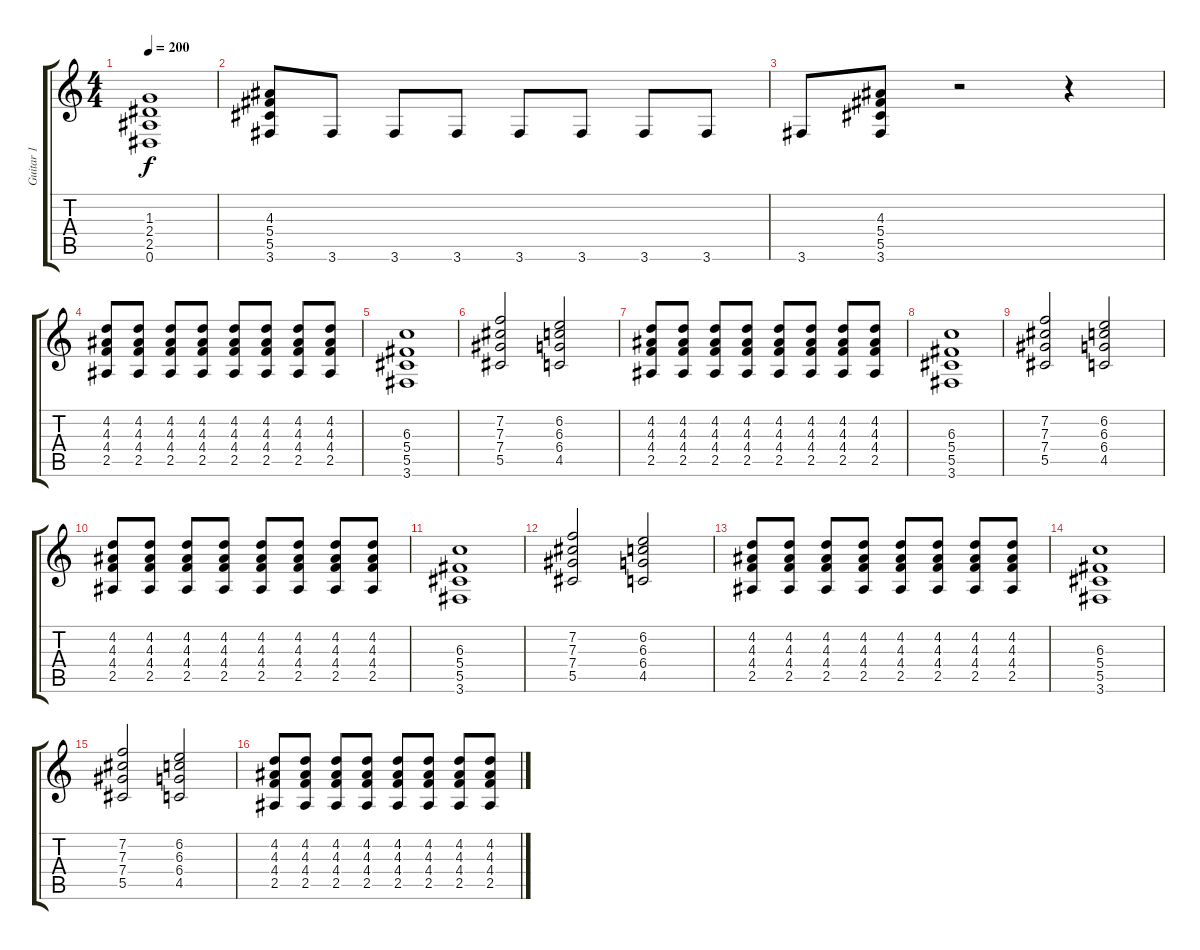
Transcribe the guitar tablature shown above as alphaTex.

\track ("Guitar 1" "Guitar 1") {instrument overdrivenguitar}
\staff {score tabs}
\tuning (Eb4 Bb3 Gb3 Db3 Ab2 Eb2) {hide}
\ts (4 4)
\tempo 200
\clef g2
\ks c
(1.3 2.4 2.5 0.6).1{dy f} |
(4.3 5.4 5.5 3.6).8 3.6.8 3.6.8 3.6.8 3.6.8 3.6.8 3.6.8 3.6.8 |
3.6.8 (4.3 5.4 5.5 3.6).8 r.2 r.4 |
(4.2 4.3 4.4 2.5).8 (4.2 4.3 4.4 2.5).8 (4.2 4.3 4.4 2.5).8 (4.2 4.3 4.4 2.5).8 (4.2 4.3 4.4 2.5).8 (4.2 4.3 4.4 2.5).8 (4.2 4.3 4.4 2.5).8 (4.2 4.3 4.4 2.5).8 |
(6.3 5.4 5.5 3.6).1 |
(7.2 7.3 7.4 5.5).2 (6.2 6.3 6.4 4.5).2 |
(4.2 4.3 4.4 2.5).8 (4.2 4.3 4.4 2.5).8 (4.2 4.3 4.4 2.5).8 (4.2 4.3 4.4 2.5).8 (4.2 4.3 4.4 2.5).8 (4.2 4.3 4.4 2.5).8 (4.2 4.3 4.4 2.5).8 (4.2 4.3 4.4 2.5).8 |
(6.3 5.4 5.5 3.6).1 |
(7.2 7.3 7.4 5.5).2 (6.2 6.3 6.4 4.5).2 |
(4.2 4.3 4.4 2.5).8 (4.2 4.3 4.4 2.5).8 (4.2 4.3 4.4 2.5).8 (4.2 4.3 4.4 2.5).8 (4.2 4.3 4.4 2.5).8 (4.2 4.3 4.4 2.5).8 (4.2 4.3 4.4 2.5).8 (4.2 4.3 4.4 2.5).8 |
(6.3 5.4 5.5 3.6).1 |
(7.2 7.3 7.4 5.5).2 (6.2 6.3 6.4 4.5).2 |
(4.2 4.3 4.4 2.5).8 (4.2 4.3 4.4 2.5).8 (4.2 4.3 4.4 2.5).8 (4.2 4.3 4.4 2.5).8 (4.2 4.3 4.4 2.5).8 (4.2 4.3 4.4 2.5).8 (4.2 4.3 4.4 2.5).8 (4.2 4.3 4.4 2.5).8 |
(6.3 5.4 5.5 3.6).1 |
(7.2 7.3 7.4 5.5).2 (6.2 6.3 6.4 4.5).2 |
(4.2 4.3 4.4 2.5).8 (4.2 4.3 4.4 2.5).8 (4.2 4.3 4.4 2.5).8 (4.2 4.3 4.4 2.5).8 (4.2 4.3 4.4 2.5).8 (4.2 4.3 4.4 2.5).8 (4.2 4.3 4.4 2.5).8 (4.2 4.3 4.4 2.5).8
